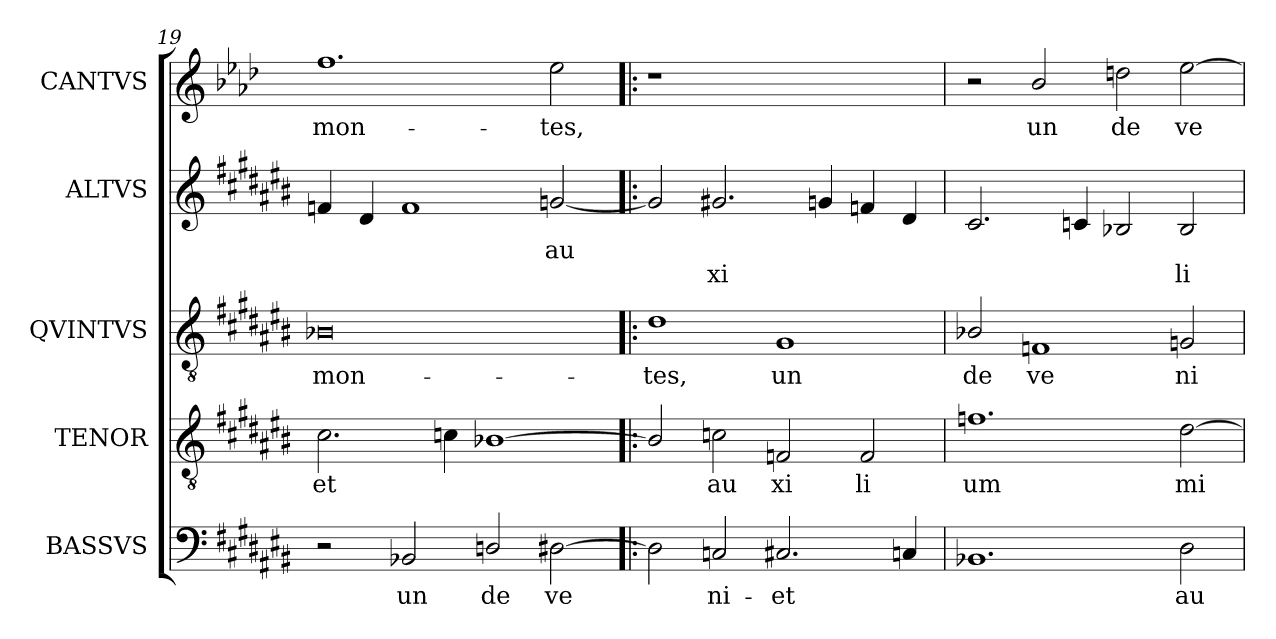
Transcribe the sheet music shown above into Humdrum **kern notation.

**kern	**text	**kern	**text	**kern	**text	**kern	**text	**text	**kern	**text
*part5	*part5	*part4	*part4	*part3	*part3	*part2	*part2	*part2	*part1	*part1
*staff5	*staff5	*staff4	*staff4	*staff3	*staff3	*staff2	*staff2	*staff2	*staff1	*staff1
*I"BASSVS	*	*I"TENOR	*	*I"QVINTVS	*	*I"ALTVS	*	*	*I"CANTVS	*
*clefF4	*	*clefGv2	*	*clefGv2	*	*clefG2	*	*	*clefG2	*
*ITrd-3c-5	*	*ITrd-3c-5	*	*ITrd-3c-5	*	*ITrd-3c-5	*	*	*	*
*k[f#c#g#d#a#e#b#]	*	*k[f#c#g#d#a#e#b#]	*	*k[f#c#g#d#a#e#b#]	*	*k[f#c#g#d#a#e#b#]	*	*	*k[b-e-a-d-]	*
*C#:	*	*C#:	*	*C#:	*	*C#:	*	*	*A-:	*
=19	=19	=19	=19	=19	=19	=19	=19	=19	=19	=19
!	!	!	!LO:LY:b:cj	!	!LO:LY:b:cj	!	!LO:LY:b:cj	!	!	!LO:LY:b:cj
2r	.	2.f#\	et	0e-	mon-	4b-/	.	.	1.ff	mon-
!	!	!	!	!	!	!	!LO:LY:b:cj	!	!	!
.	.	.	.	.	.	4g#/	.	.	.	.
!	!LO:LY:b:cj	!	!	!	!	!	!LO:LY:b:cj	!	!	!
2E-/	un	.	.	.	.	1b-	.	.	.	.
!	!	!	!LO:LY:b:cj	!	!	!	!	!	!	!
.	.	4f\	.	.	.	.	.	.	.	.
!	!LO:LY:b:cj	!	!LO:LY:b:cj	!	!	!	!	!	!	!
2Gn/	de	[<1e-	.	.	.	.	.	.	.	.
!	!LO:LY:b:cj	!	!	!	!	!	!LO:LY:b:cj	!	!	!LO:LY:b:cj
[<2G#\	ve	.	.	.	.	[<2cc/	au-	.	2ee-\	-tes,
!!LO:LB:g=z
=20!|:	=20!|:	=20!|:	=20!|:	=20!|:	=20!|:	=20!|:	=20!|:	=20!|:	=20!|:	=20!|:
!	!LO:LY:b:cj	!	!LO:LY:b:cj	!	!LO:LY:b:cj	!	!LO:LY:b:cj	!LO:LY:b:cj	!	!
2G#\]	.	2e-/]	.	1g#	-tes,	2cc/]	--	--	1r	.
!	!LO:LY:b:cj	!	!LO:LY:b:cj	!	!	!	!LO:LY:b:cj	!LO:LY:b:cj	!	!
2F/	ni-	2f\	au	.	.	2.cc#/	--	-xi-	.	.
!	!LO:LY:b:cj	!	!LO:LY:b:cj	!	!LO:LY:b:cj	!	!	!	!	!
2.F#/	-et	2B-/	xi	1c#	un	.	.	.	1ryy	.
!	!	!	!	!	!	!	!LO:LY:b:cj	!LO:LY:b:cj	!	!
.	.	.	.	.	.	4cc/	--	--	.	.
!	!	!	!LO:LY:b:cj	!	!	!	!LO:LY:b:cj	!LO:LY:b:cj	!	!
.	.	2B-/	li	.	.	4b-/	--	--	.	.
!	!LO:LY:b:cj	!	!	!	!	!	!LO:LY:b:cj	!LO:LY:b:cj	!	!
4F/	.	.	.	.	.	4g#/	--	--	.	.
=21	=21	=21	=21	=21	=21	=21	=21	=21	=21	=21
!	!LO:LY:b:cj	!	!LO:LY:b:cj	!	!LO:LY:b:cj	!	!LO:LY:b:cj	!LO:LY:b:cj	!	!
1.E-	.	1.b-	um	2e-/	de	2.f#/	--	--	2r	.
!	!	!	!	!	!LO:LY:b:cj	!	!	!	!	!LO:LY:b:cj
.	.	.	.	1B-	ve	.	.	.	2b-/	un
!	!	!	!	!	!	!	!LO:LY:b:cj	!LO:LY:b:cj	!	!
.	.	.	.	.	.	4f/	--	--	.	.
!	!	!	!	!	!	!	!LO:LY:b:cj	!LO:LY:b:cj	!	!LO:LY:b:cj
.	.	.	.	.	.	2e-/	--	--	2ddn\	de
!	!LO:LY:b:cj	!	!LO:LY:b:cj	!	!LO:LY:b:cj	!	!LO:LY:b:cj	!LO:LY:b:cj	!	!LO:LY:b:cj
2G#\	au-	[>2g#\	mi	2c/	ni	2e-/	--	-li-	[>2ee-\	ve
=	=	=	=	=	=	=	=	=	=	=
*-	*-	*-	*-	*-	*-	*-	*-	*-	*-	*-
